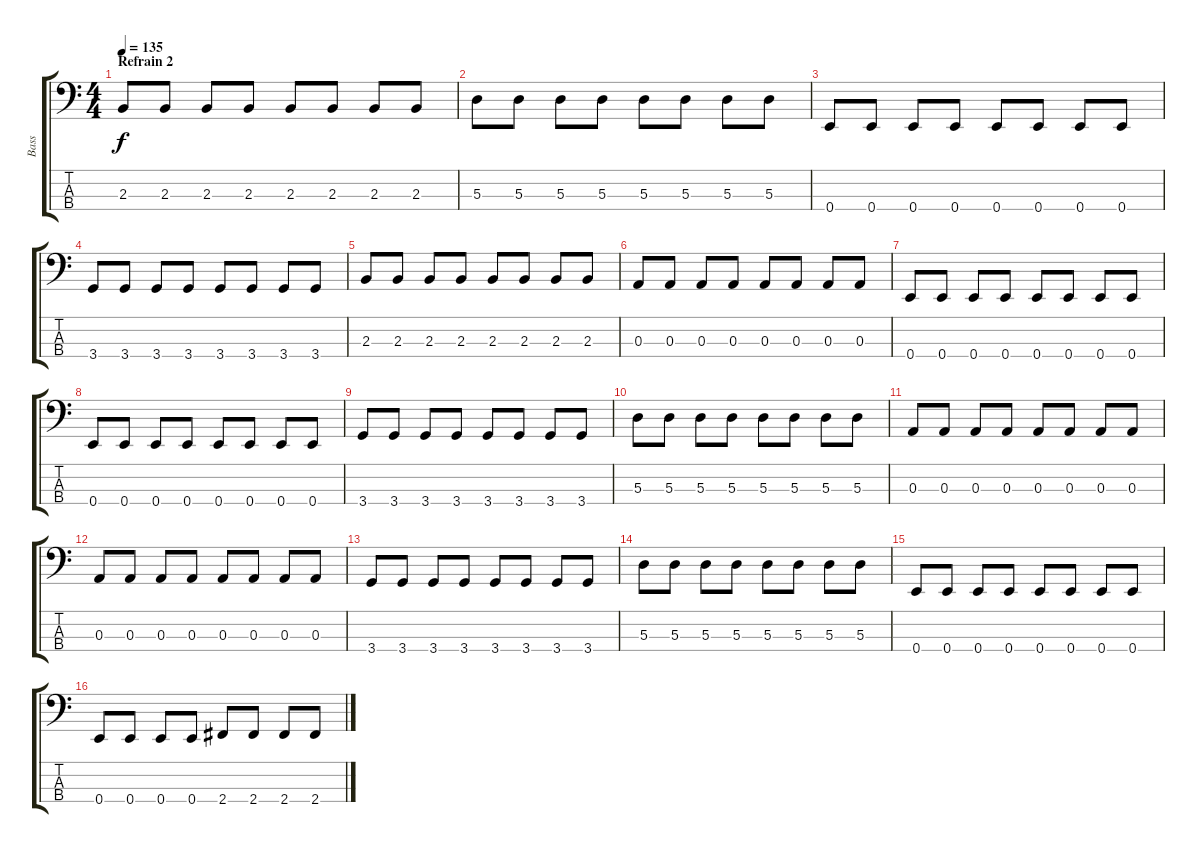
\track ("Bass" "Bass") {instrument electricbassfinger}
\staff {score tabs}
\tuning (G2 D2 A1 E1) {hide}
\ts (4 4)
\section ("" "Refrain 2")
\tempo 135
\clef f4
\ks c
2.3.8{dy f} 2.3.8 2.3.8 2.3.8 2.3.8 2.3.8 2.3.8 2.3.8 |
5.3.8 5.3.8 5.3.8 5.3.8 5.3.8 5.3.8 5.3.8 5.3.8 |
0.4.8 0.4.8 0.4.8 0.4.8 0.4.8 0.4.8 0.4.8 0.4.8 |
3.4.8 3.4.8 3.4.8 3.4.8 3.4.8 3.4.8 3.4.8 3.4.8 |
2.3.8 2.3.8 2.3.8 2.3.8 2.3.8 2.3.8 2.3.8 2.3.8 |
0.3.8 0.3.8 0.3.8 0.3.8 0.3.8 0.3.8 0.3.8 0.3.8 |
0.4.8 0.4.8 0.4.8 0.4.8 0.4.8 0.4.8 0.4.8 0.4.8 |
0.4.8 0.4.8 0.4.8 0.4.8 0.4.8 0.4.8 0.4.8 0.4.8 |
3.4.8 3.4.8 3.4.8 3.4.8 3.4.8 3.4.8 3.4.8 3.4.8 |
5.3.8 5.3.8 5.3.8 5.3.8 5.3.8 5.3.8 5.3.8 5.3.8 |
0.3.8 0.3.8 0.3.8 0.3.8 0.3.8 0.3.8 0.3.8 0.3.8 |
0.3.8 0.3.8 0.3.8 0.3.8 0.3.8 0.3.8 0.3.8 0.3.8 |
3.4.8 3.4.8 3.4.8 3.4.8 3.4.8 3.4.8 3.4.8 3.4.8 |
5.3.8 5.3.8 5.3.8 5.3.8 5.3.8 5.3.8 5.3.8 5.3.8 |
0.4.8 0.4.8 0.4.8 0.4.8 0.4.8 0.4.8 0.4.8 0.4.8 |
0.4.8 0.4.8 0.4.8 0.4.8 2.4.8 2.4.8 2.4.8 2.4.8
